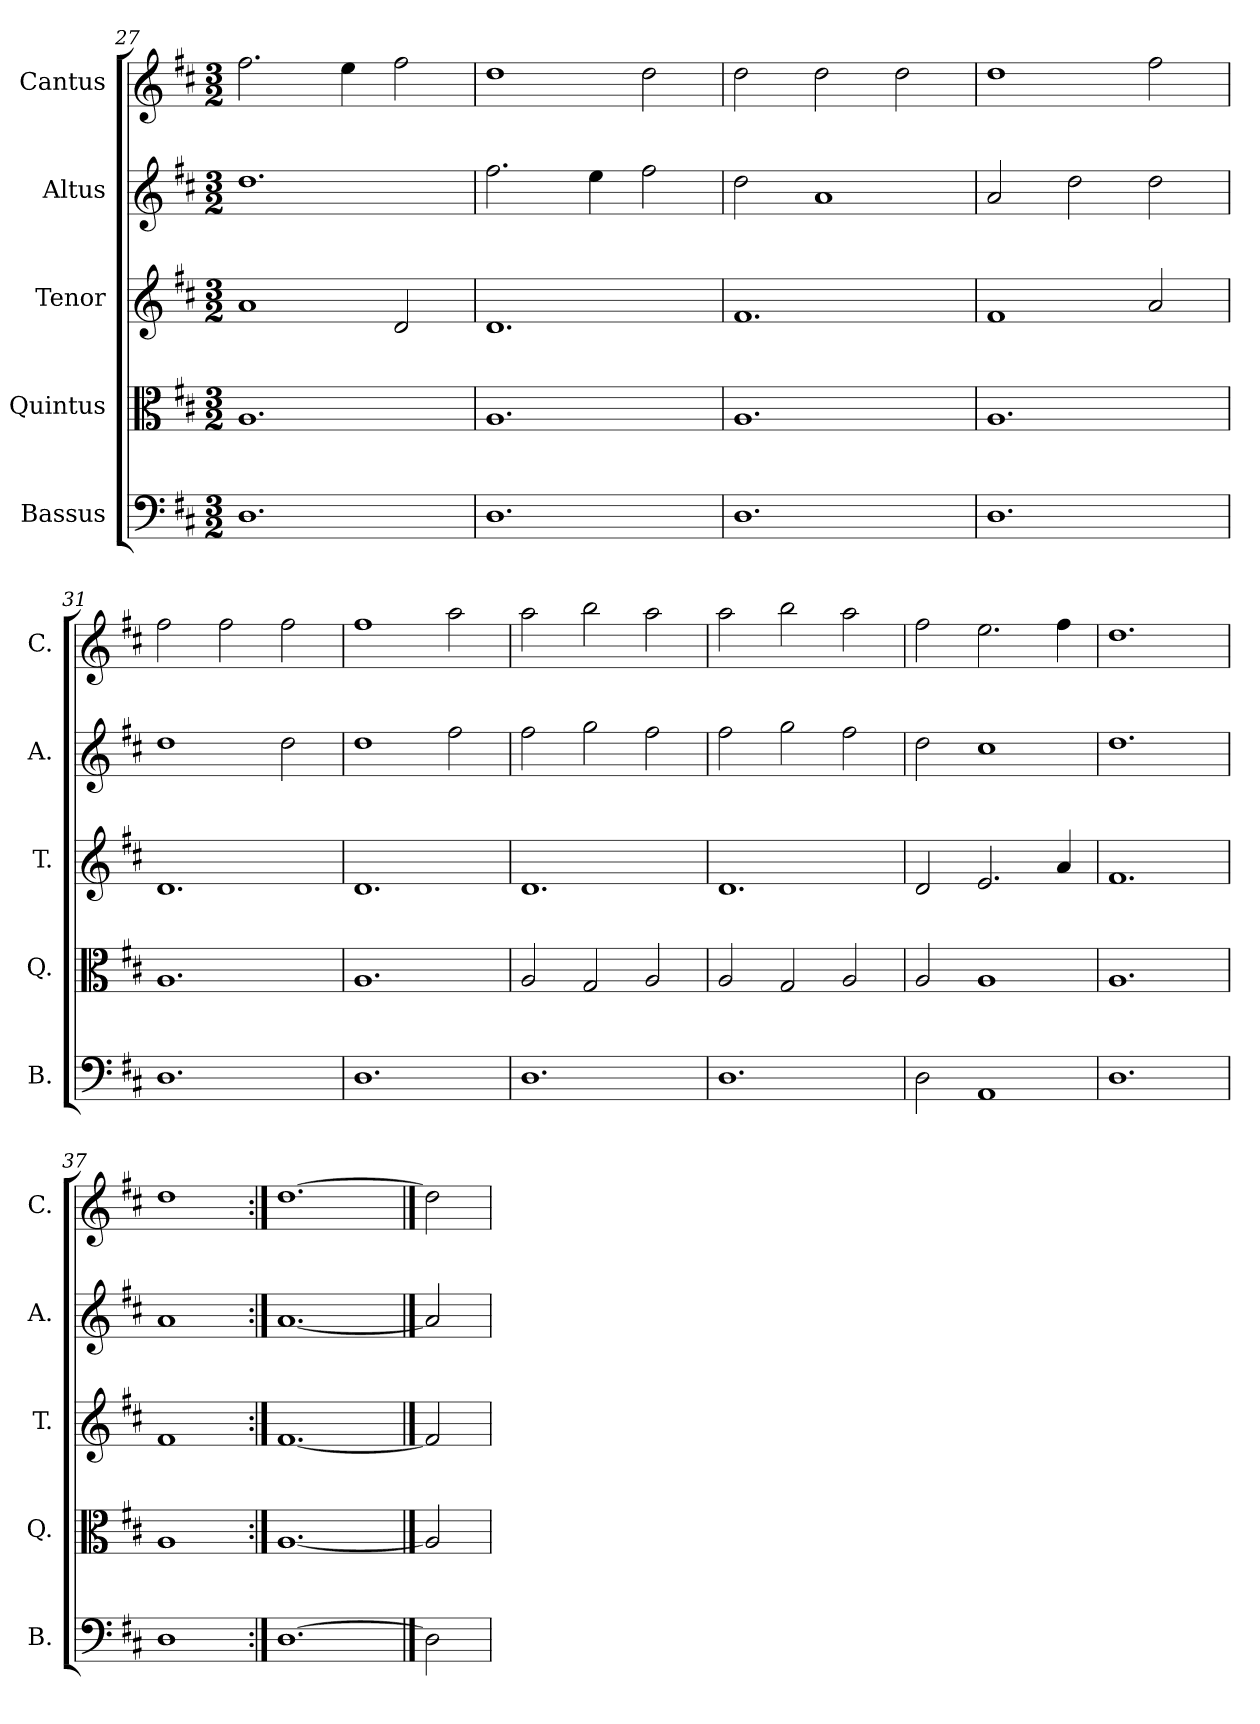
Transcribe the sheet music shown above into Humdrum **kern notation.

**kern	**kern	**kern	**kern	**kern
*part5	*part4	*part3	*part2	*part1
*staff5	*staff4	*staff3	*staff2	*staff1
*I"Bassus	*I"Quintus	*I"Tenor	*I"Altus	*I"Cantus
*I'B.	*I'Q.	*I'T.	*I'A.	*I'C.
*clefF4	*clefC3	*clefG2	*clefG2	*clefG2
*k[f#c#]	*k[f#c#]	*k[f#c#]	*k[f#c#]	*k[f#c#]
*D:	*D:	*D:	*D:	*D:
*M3/2	*M3/2	*M3/2	*M3/2	*M3/2
=27	=27	=27	=27	=27
1.D	1.A	1a	1.dd	2.ff#\
.	.	.	.	4ee\
.	.	2d/	.	2ff#\
=28	=28	=28	=28	=28
1.D	1.A	1.d	2.ff#\	1dd
.	.	.	4ee\	.
.	.	.	2ff#\	2dd\
=29	=29	=29	=29	=29
1.D	1.A	1.f#	2dd\	2dd\
.	.	.	1a	2dd\
.	.	.	.	2dd\
=30	=30	=30	=30	=30
1.D	1.A	1f#	2a/	1dd
.	.	.	2dd\	.
.	.	2a/	2dd\	2ff#\
=31	=31	=31	=31	=31
1.D	1.A	1.d	1dd	2ff#\
.	.	.	.	2ff#\
.	.	.	2dd\	2ff#\
=32	=32	=32	=32	=32
1.D	1.A	1.d	1dd	1ff#
.	.	.	2ff#\	2aa\
=33	=33	=33	=33	=33
1.D	2A/	1.d	2ff#\	2aa\
.	2G/	.	2gg\	2bb\
.	2A/	.	2ff#\	2aa\
=34	=34	=34	=34	=34
1.D	2A/	1.d	2ff#\	2aa\
.	2G/	.	2gg\	2bb\
.	2A/	.	2ff#\	2aa\
=35	=35	=35	=35	=35
2D\	2A/	2d/	2dd\	2ff#\
1AA	1A	2.e/	1cc#	2.ee\
.	.	4a/	.	4ff#\
=36	=36	=36	=36	=36
1.D	1.A	1.f#	1.dd	1.dd
=37	=37	=37	=37	=37
1D	1A	1f#	1a	1dd
=38:|!	=38:|!	=38:|!	=38:|!	=38:|!
[1.D	[1.A	[1.f#	[1.a	[1.dd
==39	==39	==39	==39	==39
2D]	2A]	2f#]	2a]	2dd]
=	=	=	=	=
*-	*-	*-	*-	*-
